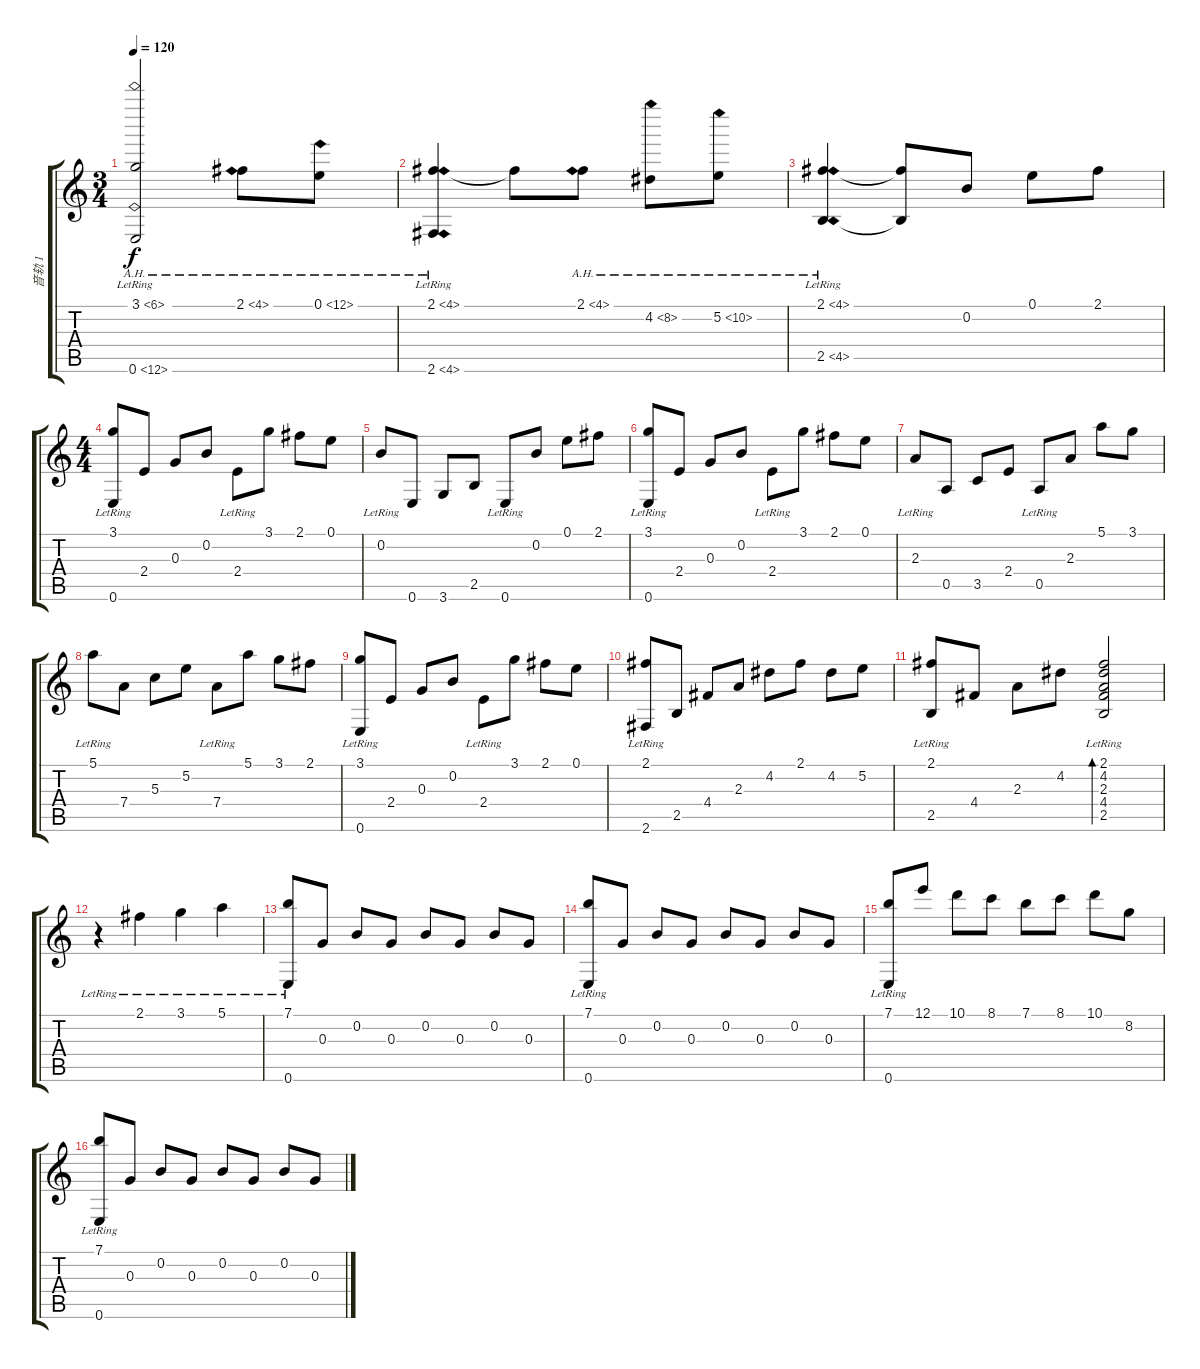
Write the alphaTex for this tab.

\track ("音轨 1" "音轨 1") {instrument acousticguitarnylon}
\staff {score tabs}
\tuning (E4 B3 G3 D3 A2 E2) {hide}
\ts (3 4)
\tempo 120
\clef g2
\ks c
(3.1{ah 3 lr} 0.6{ah 12 lr}).2{dy f} 2.1{ah 2}.8 0.1{ah 12}.8 |
(2.1{ah 2} 2.6{ah 2 lr}).4 2.1{t}.8 2.1{ah 2}.8 4.2{ah 4}.8 5.2{ah 5}.8 |
(2.1{ah 2} 2.5{ah 2 lr}).4 (2.1{t} 2.5{t}).8 0.2.8 0.1.8 2.1.8 |
\ts (4 4)
(3.1{lr} 0.6{lr}).8 2.4.8 0.3.8 0.2.8 2.4{lr}.8 3.1.8 2.1.8 0.1.8 |
0.2{lr}.8 0.6.8 3.6.8 2.5.8 0.6{lr}.8 0.2.8 0.1.8 2.1.8 |
(3.1{lr} 0.6{lr}).8 2.4.8 0.3.8 0.2.8 2.4{lr}.8 3.1.8 2.1.8 0.1.8 |
2.3{lr}.8 0.5.8 3.5.8 2.4.8 0.5{lr}.8 2.3.8 5.1.8 3.1.8 |
5.1{lr}.8 7.4.8 5.3.8 5.2.8 7.4{lr}.8 5.1.8 3.1.8 2.1.8 |
(3.1{lr} 0.6{lr}).8 2.4.8 0.3.8 0.2.8 2.4{lr}.8 3.1.8 2.1.8 0.1.8 |
(2.1{lr} 2.6{lr}).8 2.5.8 4.4.8 2.3.8 4.2.8 2.1.8 4.2.8 5.2.8 |
(2.1{lr} 2.5{lr}).8 4.4.8 2.3.8 4.2.8 (2.1{lr} 4.2{lr} 2.3{lr} 4.4{lr} 2.5{lr}).2{bd 480} |
r.4 2.1{lr}.4 3.1{lr}.4 5.1{lr}.4 |
(7.1{lr} 0.6{lr}).8 0.3.8 0.2.8 0.3.8 0.2.8 0.3.8 0.2.8 0.3.8 |
(7.1{lr} 0.6{lr}).8 0.3.8 0.2.8 0.3.8 0.2.8 0.3.8 0.2.8 0.3.8 |
(7.1 0.6{lr}).8 12.1.8 10.1.8 8.1.8 7.1.8 8.1.8 10.1.8 8.2.8 |
(7.1{lr} 0.6{lr}).8 0.3.8 0.2.8 0.3.8 0.2.8 0.3.8 0.2.8 0.3.8
